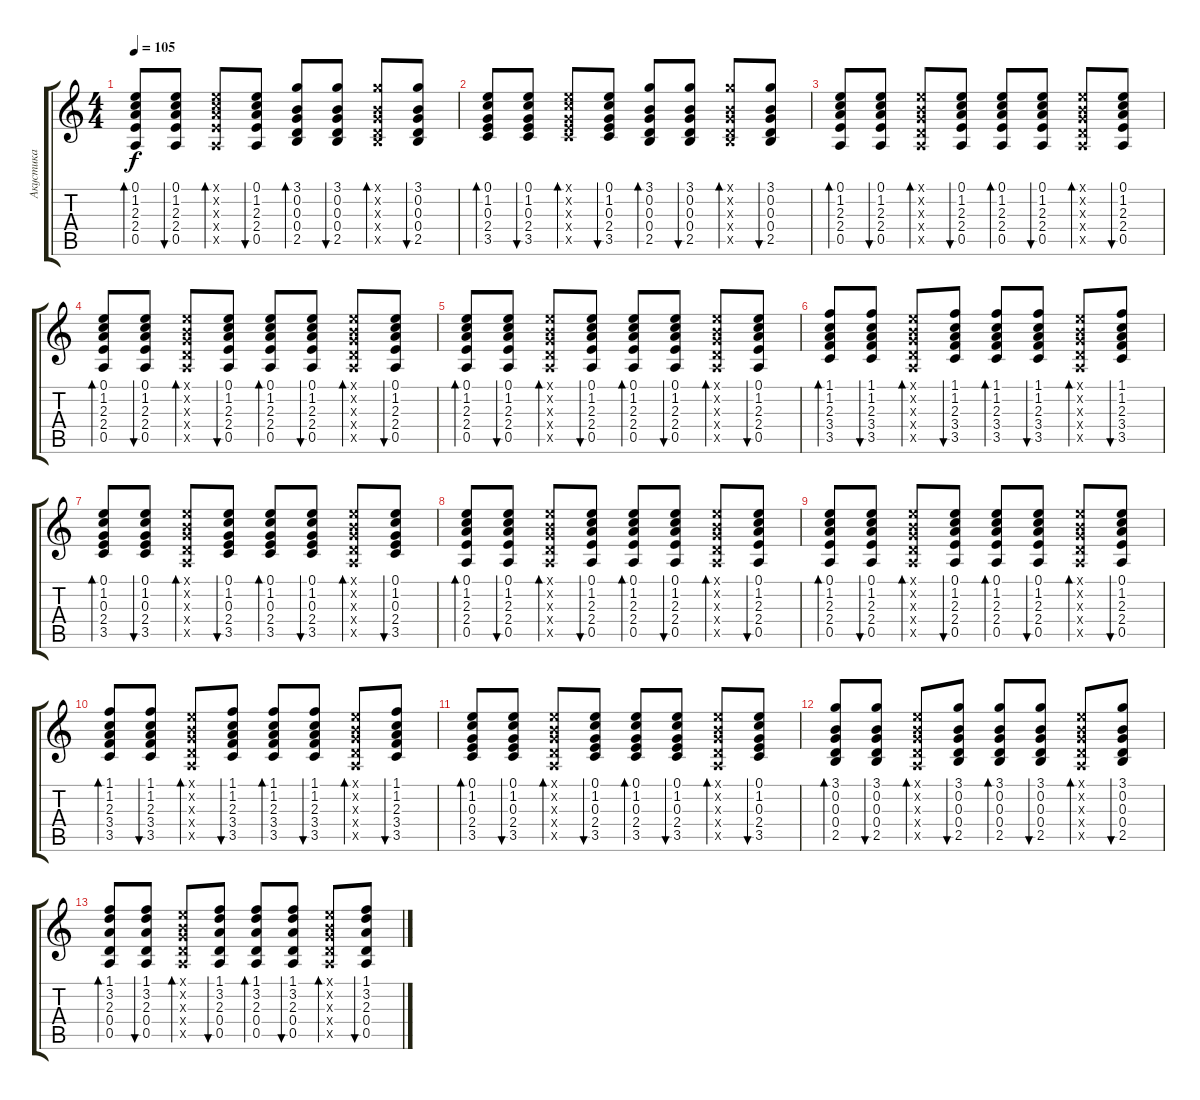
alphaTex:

\track ("Акустика" "Акустика") {instrument acousticguitarsteel}
\staff {score tabs}
\tuning (E4 B3 G3 D3 A2 E2) {hide}
\ts (4 4)
\tempo 105
\clef g2
\ks c
(0.1 1.2 2.3 2.4 0.5).8{bd 120 dy f} (0.1 1.2 2.3 2.4 0.5).8{bu 120} (0.1{x} 1.2{x} 2.3{x} 2.4{x} 0.5{x}).8{bd 120} (0.1 1.2 2.3 2.4 0.5).8{bu 120} (3.1 0.2 0.3 0.4 2.5).8{bd 120} (3.1 0.2 0.3 0.4 2.5).8{bu 120} (3.1{x} 0.2{x} 0.3{x} 0.4{x} 2.5{x}).8{bd 120} (3.1 0.2 0.3 0.4 2.5).8{bu 120} |
(0.1 1.2 0.3 2.4 3.5).8{bd 120} (0.1 1.2 0.3 2.4 3.5).8{bu 120} (0.1{x} 1.2{x} 0.3{x} 2.4{x} 3.5{x}).8{bd 120} (0.1 1.2 0.3 2.4 3.5).8{bu 120} (3.1 0.2 0.3 0.4 2.5).8{bd 120} (3.1 0.2 0.3 0.4 2.5).8{bu 120} (3.1{x} 0.2{x} 0.3{x} 0.4{x} 2.5{x}).8{bd 120} (3.1 0.2 0.3 0.4 2.5).8{bu 120} |
(0.1 1.2 2.3 2.4 0.5).8{bd 120} (0.1 1.2 2.3 2.4 0.5).8{bu 120} (0.1{x} 0.2{x} 0.3{x} 0.4{x} 0.5{x}).8{bd 120} (0.1 1.2 2.3 2.4 0.5).8{bu 120} (0.1 1.2 2.3 2.4 0.5).8{bd 120} (0.1 1.2 2.3 2.4 0.5).8{bu 120} (0.1{x} 0.2{x} 0.3{x} 0.4{x} 0.5{x}).8{bd 120} (0.1 1.2 2.3 2.4 0.5).8{bu 120} |
(0.1 1.2 2.3 2.4 0.5).8{bd 120} (0.1 1.2 2.3 2.4 0.5).8{bu 120} (0.1{x} 0.2{x} 0.3{x} 0.4{x} 0.5{x}).8{bd 120} (0.1 1.2 2.3 2.4 0.5).8{bu 120} (0.1 1.2 2.3 2.4 0.5).8{bd 120} (0.1 1.2 2.3 2.4 0.5).8{bu 120} (0.1{x} 0.2{x} 0.3{x} 0.4{x} 0.5{x}).8{bd 120} (0.1 1.2 2.3 2.4 0.5).8{bu 120} |
(0.1 1.2 2.3 2.4 0.5).8{bd 120} (0.1 1.2 2.3 2.4 0.5).8{bu 120} (0.1{x} 0.2{x} 0.3{x} 0.4{x} 0.5{x}).8{bd 120} (0.1 1.2 2.3 2.4 0.5).8{bu 120} (0.1 1.2 2.3 2.4 0.5).8{bd 120} (0.1 1.2 2.3 2.4 0.5).8{bu 120} (0.1{x} 0.2{x} 0.3{x} 0.4{x} 0.5{x}).8{bd 120} (0.1 1.2 2.3 2.4 0.5).8{bu 120} |
(1.1 1.2 2.3 3.4 3.5).8{bd 120} (1.1 1.2 2.3 3.4 3.5).8{bu 120} (0.1{x} 0.2{x} 0.3{x} 0.4{x} 0.5{x}).8{bd 120} (1.1 1.2 2.3 3.4 3.5).8{bu 120} (1.1 1.2 2.3 3.4 3.5).8{bd 120} (1.1 1.2 2.3 3.4 3.5).8{bu 120} (0.1{x} 0.2{x} 0.3{x} 0.4{x} 0.5{x}).8{bd 120} (1.1 1.2 2.3 3.4 3.5).8{bu 120} |
(0.1 1.2 0.3 2.4 3.5).8{bd 120} (0.1 1.2 0.3 2.4 3.5).8{bu 120} (0.1{x} 0.2{x} 0.3{x} 0.4{x} 0.5{x}).8{bd 120} (0.1 1.2 0.3 2.4 3.5).8{bu 120} (0.1 1.2 0.3 2.4 3.5).8{bd 120} (0.1 1.2 0.3 2.4 3.5).8{bu 120} (0.1{x} 0.2{x} 0.3{x} 0.4{x} 0.5{x}).8{bd 120} (0.1 1.2 0.3 2.4 3.5).8{bu 120} |
(0.1 1.2 2.3 2.4 0.5).8{bd 120} (0.1 1.2 2.3 2.4 0.5).8{bu 120} (0.1{x} 0.2{x} 0.3{x} 0.4{x} 0.5{x}).8{bd 120} (0.1 1.2 2.3 2.4 0.5).8{bu 120} (0.1 1.2 2.3 2.4 0.5).8{bd 120} (0.1 1.2 2.3 2.4 0.5).8{bu 120} (0.1{x} 0.2{x} 0.3{x} 0.4{x} 0.5{x}).8{bd 120} (0.1 1.2 2.3 2.4 0.5).8{bu 120} |
(0.1 1.2 2.3 2.4 0.5).8{bd 120} (0.1 1.2 2.3 2.4 0.5).8{bu 120} (0.1{x} 0.2{x} 0.3{x} 0.4{x} 0.5{x}).8{bd 120} (0.1 1.2 2.3 2.4 0.5).8{bu 120} (0.1 1.2 2.3 2.4 0.5).8{bd 120} (0.1 1.2 2.3 2.4 0.5).8{bu 120} (0.1{x} 0.2{x} 0.3{x} 0.4{x} 0.5{x}).8{bd 120} (0.1 1.2 2.3 2.4 0.5).8{bu 120} |
(1.1 1.2 2.3 3.4 3.5).8{bd 120} (1.1 1.2 2.3 3.4 3.5).8{bu 120} (0.1{x} 0.2{x} 0.3{x} 0.4{x} 0.5{x}).8{bd 120} (1.1 1.2 2.3 3.4 3.5).8{bu 120} (1.1 1.2 2.3 3.4 3.5).8{bd 120} (1.1 1.2 2.3 3.4 3.5).8{bu 120} (0.1{x} 0.2{x} 0.3{x} 0.4{x} 0.5{x}).8{bd 120} (1.1 1.2 2.3 3.4 3.5).8{bu 120} |
(0.1 1.2 0.3 2.4 3.5).8{bd 120} (0.1 1.2 0.3 2.4 3.5).8{bu 120} (0.1{x} 0.2{x} 0.3{x} 0.4{x} 0.5{x}).8{bd 120} (0.1 1.2 0.3 2.4 3.5).8{bu 120} (0.1 1.2 0.3 2.4 3.5).8{bd 120} (0.1 1.2 0.3 2.4 3.5).8{bu 120} (0.1{x} 0.2{x} 0.3{x} 0.4{x} 0.5{x}).8{bd 120} (0.1 1.2 0.3 2.4 3.5).8{bu 120} |
(3.1 0.2 0.3 0.4 2.5).8{bd 120} (3.1 0.2 0.3 0.4 2.5).8{bu 120} (0.1{x} 0.2{x} 0.3{x} 0.4{x} 0.5{x}).8{bd 120} (3.1 0.2 0.3 0.4 2.5).8{bu 120} (3.1 0.2 0.3 0.4 2.5).8{bd 120} (3.1 0.2 0.3 0.4 2.5).8{bu 120} (0.1{x} 0.2{x} 0.3{x} 0.4{x} 0.5{x}).8{bd 120} (3.1 0.2 0.3 0.4 2.5).8{bu 120} |
(1.1 3.2 2.3 0.4 0.5).8{bd 120} (1.1 3.2 2.3 0.4 0.5).8{bu 120} (0.1{x} 0.2{x} 0.3{x} 0.4{x} 0.5{x}).8{bd 120} (1.1 3.2 2.3 0.4 0.5).8{bu 120} (1.1 3.2 2.3 0.4 0.5).8{bd 120} (1.1 3.2 2.3 0.4 0.5).8{bu 120} (0.1{x} 0.2{x} 0.3{x} 0.4{x} 0.5{x}).8{bd 120} (1.1 3.2 2.3 0.4 0.5).8{bu 120}
